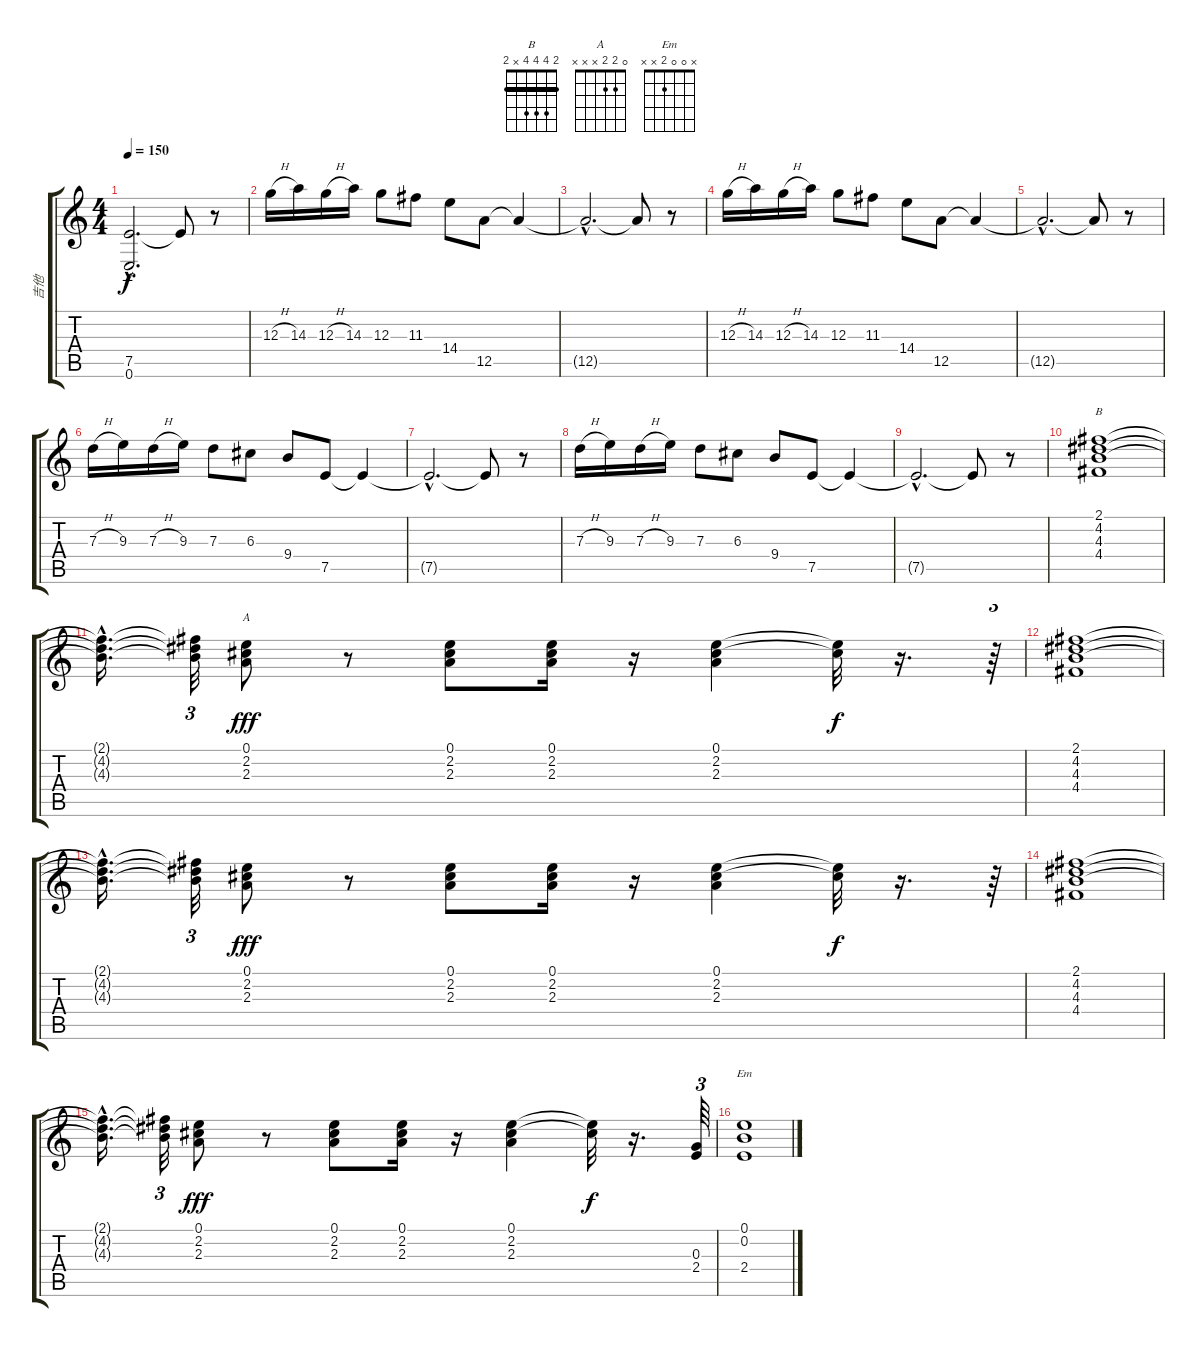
\track ("吉他" "吉他") {instrument overdrivenguitar}
\staff {score tabs}
\tuning (E4 B3 G3 D3 A2 E2) {hide}
\chord ("B" 2 4 4 4 x 2) {barre 2}
\chord ("A" 0 2 2 x x x)
\chord ("Em" x 0 0 2 x x)
\ts (4 4)
\tempo 150
\clef g2
\ks c
(7.5{hac t} 0.6{hac}).2{d dy f} 7.5{t}.8 r.8 |
12.3{h}.16 14.3.16 12.3{h}.16 14.3.16 12.3.8 11.3.8 14.4.8 12.5.8 12.5{t}.4 |
12.5{hac t}.2{d} 12.5{t}.8 r.8 |
12.3{h}.16 14.3.16 12.3{h}.16 14.3.16 12.3.8 11.3.8 14.4.8 12.5.8 12.5{t}.4 |
12.5{hac t}.2{d} 12.5{t}.8 r.8 |
7.3{h}.16 9.3.16 7.3{h}.16 9.3.16 7.3.8 6.3.8 9.4.8 7.5.8 7.5{t}.4 |
7.5{hac t}.2{d} 7.5{t}.8 r.8 |
7.3{h}.16 9.3.16 7.3{h}.16 9.3.16 7.3.8 6.3.8 9.4.8 7.5.8 7.5{t}.4 |
7.5{hac t}.2{d} 7.5{t}.8 r.8 |
(2.1 4.2 4.3 4.4).1{ch "B"} |
(2.1{hac t} 4.2{hac t} 4.3{hac t}).16{d} (2.1{t} 4.2{t} 4.3{t}).32{tu (3 2)} (0.1 2.2 2.3).8{ch "A" dy fff} r.8 (0.1 2.2 2.3).8 (0.1 2.2 2.3).16 r.16 (0.1 2.2 2.3).4 (0.1{t} 2.2{t}).32{dy f} r.16{d} r.64{tu (3 2)} |
(2.1 4.2 4.3 4.4).1 |
(2.1{hac t} 4.2{hac t} 4.3{hac t}).16{d} (2.1{t} 4.2{t} 4.3{t}).32{tu (3 2)} (0.1 2.2 2.3).8{dy fff} r.8 (0.1 2.2 2.3).8 (0.1 2.2 2.3).16 r.16 (0.1 2.2 2.3).4 (0.1{t} 2.2{t}).32{dy f} r.16{d} r.64{tu (3 2)} |
(2.1 4.2 4.3 4.4).1 |
(2.1{hac t} 4.2{hac t} 4.3{hac t}).16{d} (2.1{t} 4.2{t} 4.3{t}).32{tu (3 2)} (0.1 2.2 2.3).8{dy fff} r.8 (0.1 2.2 2.3).8 (0.1 2.2 2.3).16 r.16 (0.1 2.2 2.3).4 (0.1{t} 2.2{t}).32{dy f} r.16{d} (0.3 2.4).64{tu (3 2)} |
(0.1 0.2 2.4).1{ch "Em"}
